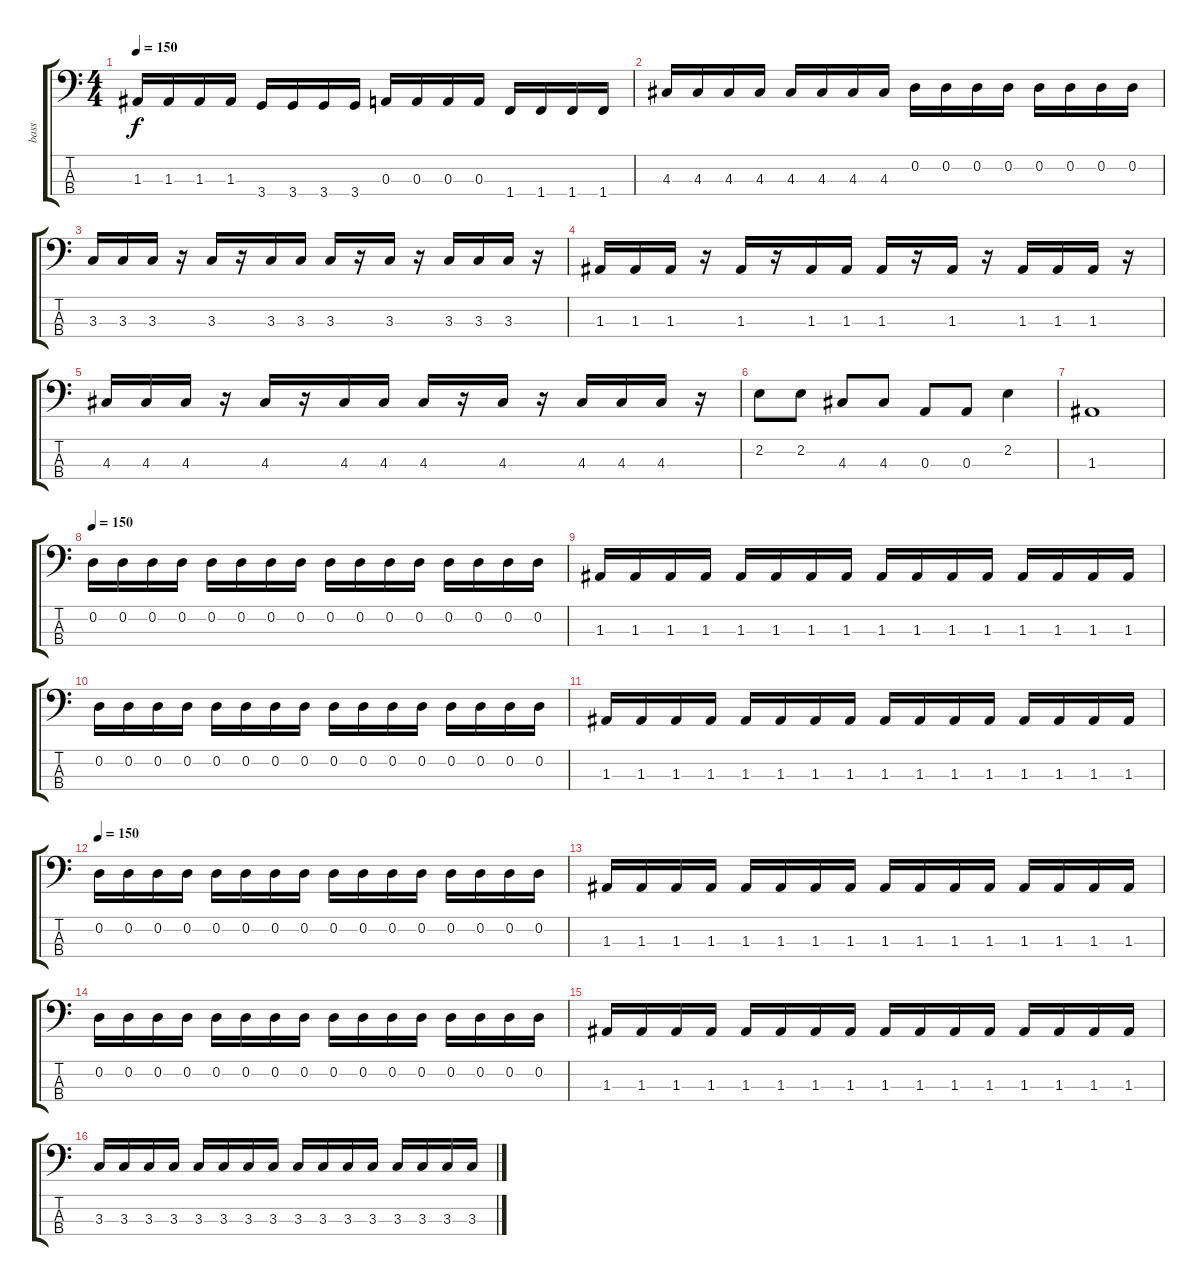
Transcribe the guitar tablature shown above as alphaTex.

\track ("bass" "bass") {instrument electricbassfinger}
\staff {score tabs}
\tuning (G2 D2 A1 E1) {hide}
\ts (4 4)
\tempo 150
\clef f4
\ks c
1.3.16{dy f} 1.3.16 1.3.16 1.3.16 3.4.16 3.4.16 3.4.16 3.4.16 0.3.16 0.3.16 0.3.16 0.3.16 1.4.16 1.4.16 1.4.16 1.4.16 |
4.3.16 4.3.16 4.3.16 4.3.16 4.3.16 4.3.16 4.3.16 4.3.16 0.2.16 0.2.16 0.2.16 0.2.16 0.2.16 0.2.16 0.2.16 0.2.16 |
3.3.16 3.3.16 3.3.16 r.16 3.3.16 r.16 3.3.16 3.3.16 3.3.16 r.16 3.3.16 r.16 3.3.16 3.3.16 3.3.16 r.16 |
1.3.16 1.3.16 1.3.16 r.16 1.3.16 r.16 1.3.16 1.3.16 1.3.16 r.16 1.3.16 r.16 1.3.16 1.3.16 1.3.16 r.16 |
4.3.16 4.3.16 4.3.16 r.16 4.3.16 r.16 4.3.16 4.3.16 4.3.16 r.16 4.3.16 r.16 4.3.16 4.3.16 4.3.16 r.16 |
2.2.8 2.2.8 4.3.8 4.3.8 0.3.8 0.3.8 2.2.4 |
1.3.1 |
\tempo 150
0.2.16 0.2.16 0.2.16 0.2.16 0.2.16 0.2.16 0.2.16 0.2.16 0.2.16 0.2.16 0.2.16 0.2.16 0.2.16 0.2.16 0.2.16 0.2.16 |
1.3.16 1.3.16 1.3.16 1.3.16 1.3.16 1.3.16 1.3.16 1.3.16 1.3.16 1.3.16 1.3.16 1.3.16 1.3.16 1.3.16 1.3.16 1.3.16 |
0.2.16 0.2.16 0.2.16 0.2.16 0.2.16 0.2.16 0.2.16 0.2.16 0.2.16 0.2.16 0.2.16 0.2.16 0.2.16 0.2.16 0.2.16 0.2.16 |
1.3.16 1.3.16 1.3.16 1.3.16 1.3.16 1.3.16 1.3.16 1.3.16 1.3.16 1.3.16 1.3.16 1.3.16 1.3.16 1.3.16 1.3.16 1.3.16 |
\tempo 150
0.2.16 0.2.16 0.2.16 0.2.16 0.2.16 0.2.16 0.2.16 0.2.16 0.2.16 0.2.16 0.2.16 0.2.16 0.2.16 0.2.16 0.2.16 0.2.16 |
1.3.16 1.3.16 1.3.16 1.3.16 1.3.16 1.3.16 1.3.16 1.3.16 1.3.16 1.3.16 1.3.16 1.3.16 1.3.16 1.3.16 1.3.16 1.3.16 |
0.2.16 0.2.16 0.2.16 0.2.16 0.2.16 0.2.16 0.2.16 0.2.16 0.2.16 0.2.16 0.2.16 0.2.16 0.2.16 0.2.16 0.2.16 0.2.16 |
1.3.16 1.3.16 1.3.16 1.3.16 1.3.16 1.3.16 1.3.16 1.3.16 1.3.16 1.3.16 1.3.16 1.3.16 1.3.16 1.3.16 1.3.16 1.3.16 |
3.3.16 3.3.16 3.3.16 3.3.16 3.3.16 3.3.16 3.3.16 3.3.16 3.3.16 3.3.16 3.3.16 3.3.16 3.3.16 3.3.16 3.3.16 3.3.16
